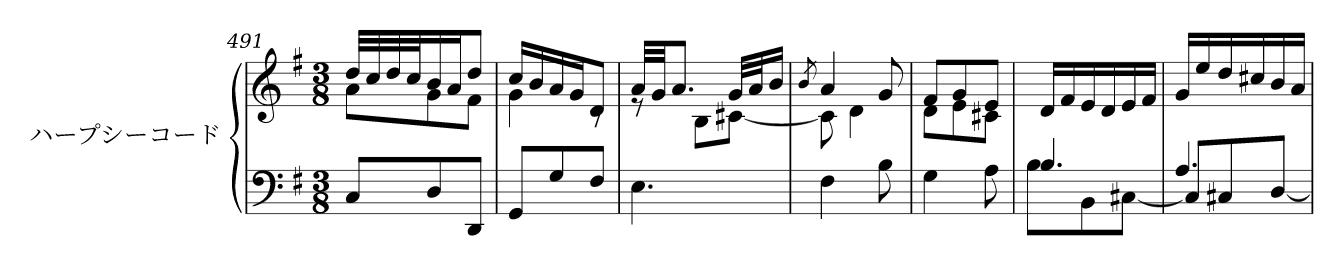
**kern	**kern
*part1	*part1
*staff2	*staff1
*I"ハープシーコード	*
*clefF4	*clefG2
*k[f#]	*k[f#]
*M3/8	*M3/8
=491	=491
*	*^
8C/L	32dd/LLL	8a\L
.	32cc/	.
.	32dd/	.
.	32cc/J	.
8D/	16b/	8g\
.	16a/J	.
8DD/J	8dd/J	8f#\J
!!LO:LB:g=z	!!
=492	=492	=492
8GG/L	16cc/LL	4g\
.	16b/	.
8G/	16a/	.
.	16g/J	.
8F#/J	8d/J	8rc
=493	=493	=493
4.E\	32a/LLL	8re
.	32g/JJ	.
.	8.a/J	.
.	.	8B\L
.	32g/LLL	[8c#X\J
.	32a/J	.
.	16b/JJ	.
=494	=494	=494
.	8qb/	.
4F#\	4a/	8c#\]
.	.	4d\
8B\	8g/	.
=495	=495	=495
4G\	8f#/L	8d\L
.	8g/	8e\
8A\	8e/J	8c#X\J
*	*v	*v
=496	=496
*^	*
4.B/	8B\L	16d/LL
.	.	16f#/
.	8BB\	16e/
.	.	16d/
.	[8C#X\J	16e/
.	.	16f#/JJ
=497	=497	=497
4.A/	8C#/L]	16g/LL
.	.	16ee/
.	8C#X/	16dd/
.	.	16cc#X/
.	[8D/J	16b/
.	.	16a/JJ
*v	*v	*
=	=
*-	*-
